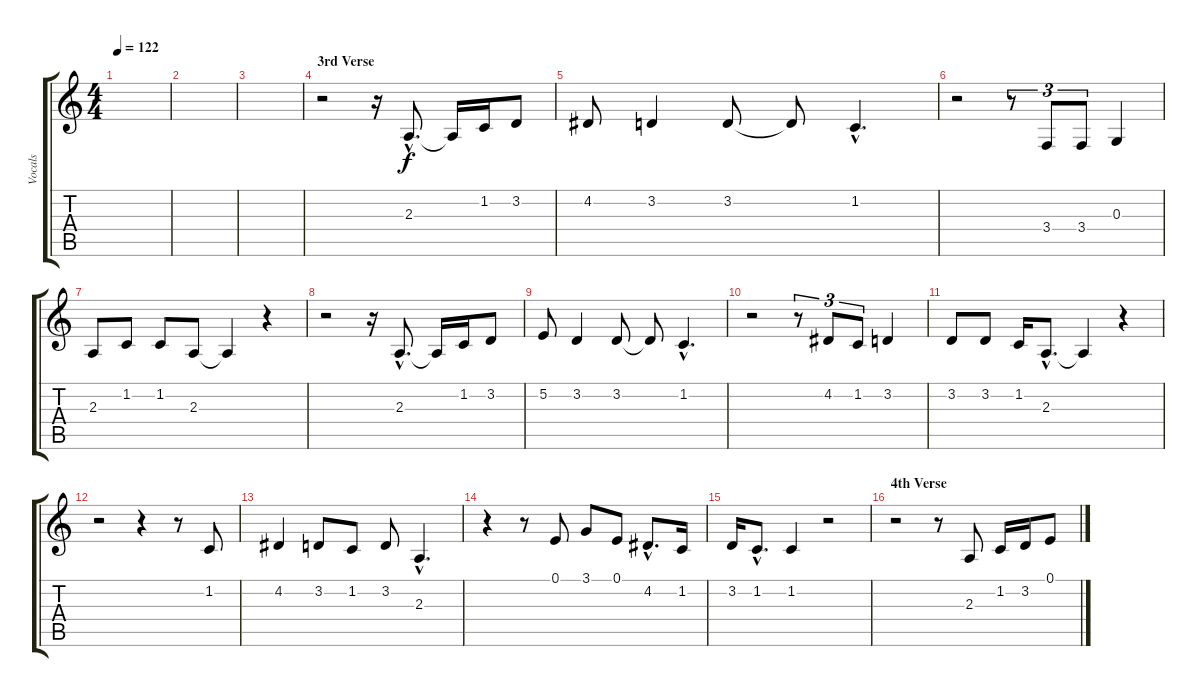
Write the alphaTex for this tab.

\track ("Vocals" "Vocals") {instrument bassoon}
\staff {score tabs}
\tuning (E4 B3 G3 D3 A2 E2) {hide}
\ts (4 4)
\tempo 122
\clef g2
\ks c
|
|
|
\section ("" "3rd Verse")
r.2 r.16 2.3{hac}.8{d} 2.3{t}.16 1.2.16 3.2.8 |
4.2.8 3.2.4 3.2.8 3.2{t}.8 1.2{hac}.4{d} |
r.2 r.8{tu (3 2)} 3.4.8{tu (3 2)} 3.4.8{tu (3 2)} 0.3.4 |
2.3.8 1.2.8 1.2.8 2.3.8 2.3{t}.4 r.4 |
r.2 r.16 2.3{hac}.8{d} 2.3{t}.16 1.2.16 3.2.8 |
5.2.8 3.2.4 3.2.8 3.2{t}.8 1.2{hac}.4{d} |
r.2 r.8{tu (3 2)} 4.2.8{tu (3 2)} 1.2.8{tu (3 2)} 3.2.4 |
3.2.8 3.2.8 1.2.16 2.3{hac}.8{d} 2.3{t}.4 r.4 |
r.2 r.4 r.8 1.2.8 |
4.2.4 3.2.8 1.2.8 3.2.8 2.3{hac}.4{d} |
r.4 r.8 0.1.8 3.1.8 0.1.8 4.2{hac}.8{d} 1.2.16 |
3.2.16 1.2{hac}.8{d} 1.2.4 r.2 |
\section ("" "4th Verse")
r.2 r.8 2.3.8 1.2.16 3.2.16 0.1.8
